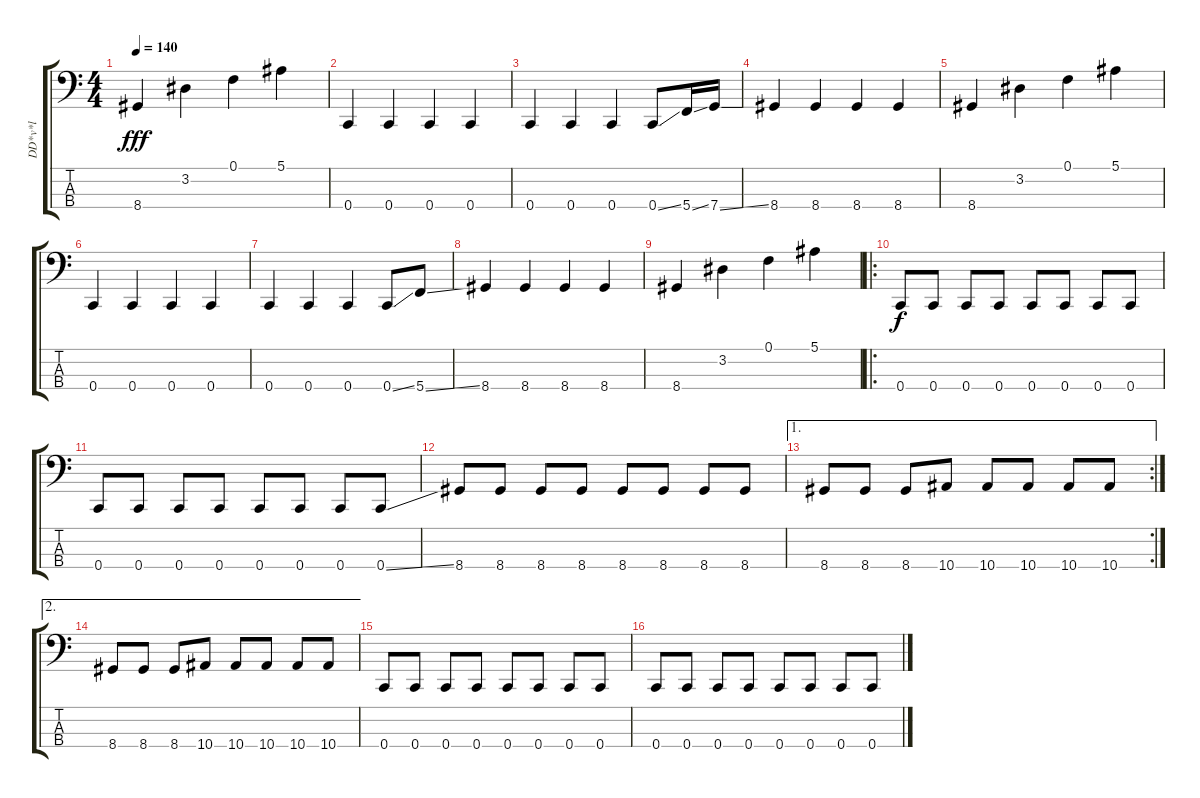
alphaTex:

\track ("DD*v*l" "DD*v*l") {instrument electricbasspick}
\staff {score tabs}
\tuning (F2 C2 G1 C1) {hide}
\ts (4 4)
\tempo 140
\clef f4
\ks c
8.4.4{dy fff} 3.2.4 0.1.4 5.1.4 |
0.4.4 0.4.4 0.4.4 0.4.4 |
0.4.4 0.4.4 0.4.4 0.4{ss}.8 5.4{ss}.16 7.4{ss}.16 |
8.4.4 8.4.4 8.4.4 8.4.4 |
8.4.4 3.2.4 0.1.4 5.1.4 |
0.4.4 0.4.4 0.4.4 0.4.4 |
0.4.4 0.4.4 0.4.4 0.4{ss}.8 5.4{ss}.8 |
8.4.4 8.4.4 8.4.4 8.4.4 |
8.4.4 3.2.4 0.1.4 5.1.4 |
\ro
0.4.8{dy f} 0.4.8 0.4.8 0.4.8 0.4.8 0.4.8 0.4.8 0.4.8 |
0.4.8 0.4.8 0.4.8 0.4.8 0.4.8 0.4.8 0.4.8 0.4{ss}.8 |
8.4.8 8.4.8 8.4.8 8.4.8 8.4.8 8.4.8 8.4.8 8.4.8 |
\ae 1
\rc 2
8.4.8 8.4.8 8.4.8 10.4.8 10.4.8 10.4.8 10.4.8 10.4.8 |
\ae 2
8.4.8 8.4.8 8.4.8 10.4.8 10.4.8 10.4.8 10.4.8 10.4.8 |
0.4.8 0.4.8 0.4.8 0.4.8 0.4.8 0.4.8 0.4.8 0.4.8 |
0.4.8 0.4.8 0.4.8 0.4.8 0.4.8 0.4.8 0.4.8 0.4{ss}.8
